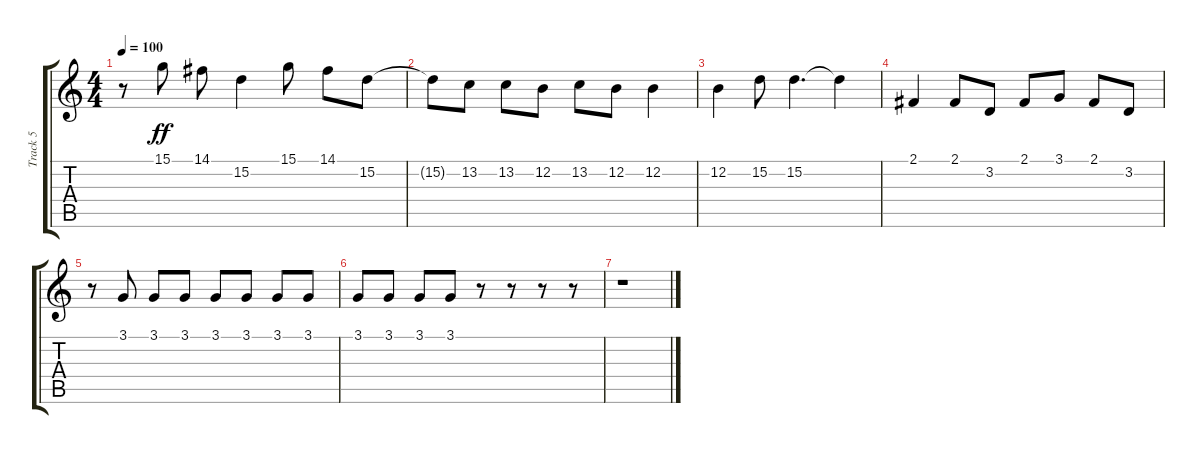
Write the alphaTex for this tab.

\track ("Track 5" "Track 5") {instrument synthvoice}
\staff {score tabs}
\tuning (E4 B3 G3 D3 A2 E2) {hide}
\ts (4 4)
\tempo 100
\clef g2
\ks c
r.8{dy ff} 15.1.8 14.1.8 15.2.4 15.1.8 14.1.8 15.2.8 |
15.2{t}.8 13.2.8 13.2.8 12.2.8 13.2.8 12.2.8 12.2.4 |
12.2.4 15.2.8 15.2.4{d} 15.2{t}.4 |
2.1.4 2.1.8 3.2.8 2.1.8 3.1.8 2.1.8 3.2.8 |
r.8 3.1.8 3.1.8 3.1.8 3.1.8 3.1.8 3.1.8 3.1.8 |
3.1.8 3.1.8 3.1.8 3.1.8 r.8 r.8 r.8 r.8 |
r.1
